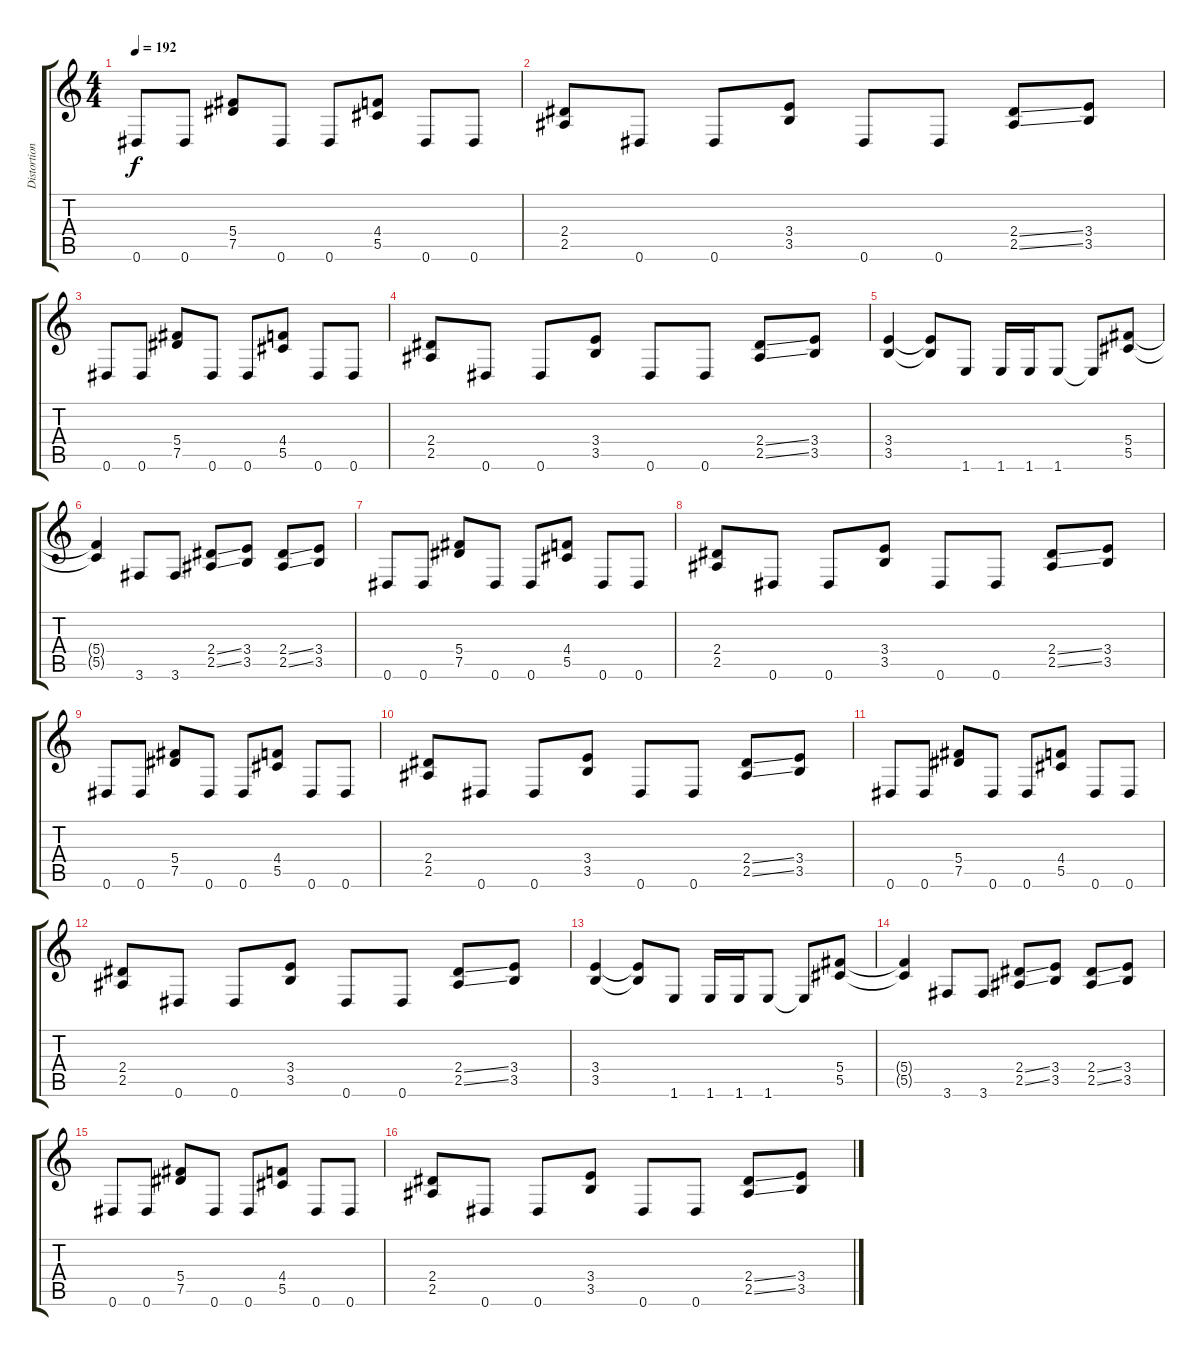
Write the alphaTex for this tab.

\track ("Distortion Guitar II" "Distortion") {instrument distortionguitar}
\staff {score tabs}
\tuning (Eb4 Bb3 Gb3 Db3 Ab2 Eb2) {hide}
\ts (4 4)
\tempo 192
\clef g2
\ks c
0.6.8{dy f} 0.6.8 (5.4 7.5).8 0.6.8 0.6.8 (4.4 5.5).8 0.6.8 0.6.8 |
(2.4 2.5).8 0.6.8 0.6.8 (3.4 3.5).8 0.6.8 0.6.8 (2.4{ss} 2.5{ss}).8 (3.4 3.5).8 |
0.6.8 0.6.8 (5.4 7.5).8 0.6.8 0.6.8 (4.4 5.5).8 0.6.8 0.6.8 |
(2.4 2.5).8 0.6.8 0.6.8 (3.4 3.5).8 0.6.8 0.6.8 (2.4{ss} 2.5{ss}).8 (3.4 3.5).8 |
(3.4 3.5).4 (3.4{t} 3.5{t}).8 1.6.8 1.6.16 1.6.16 1.6.8 1.6{t}.8 (5.4 5.5).8 |
(5.4{t} 5.5{t}).4 3.6.8 3.6.8 (2.4{ss} 2.5{ss}).8 (3.4 3.5).8 (2.4{ss} 2.5{ss}).8 (3.4 3.5).8 |
0.6.8 0.6.8 (5.4 7.5).8 0.6.8 0.6.8 (4.4 5.5).8 0.6.8 0.6.8 |
(2.4 2.5).8 0.6.8 0.6.8 (3.4 3.5).8 0.6.8 0.6.8 (2.4{ss} 2.5{ss}).8 (3.4 3.5).8 |
0.6.8 0.6.8 (5.4 7.5).8 0.6.8 0.6.8 (4.4 5.5).8 0.6.8 0.6.8 |
(2.4 2.5).8 0.6.8 0.6.8 (3.4 3.5).8 0.6.8 0.6.8 (2.4{ss} 2.5{ss}).8 (3.4 3.5).8 |
0.6.8 0.6.8 (5.4 7.5).8 0.6.8 0.6.8 (4.4 5.5).8 0.6.8 0.6.8 |
(2.4 2.5).8 0.6.8 0.6.8 (3.4 3.5).8 0.6.8 0.6.8 (2.4{ss} 2.5{ss}).8 (3.4 3.5).8 |
(3.4 3.5).4 (3.4{t} 3.5{t}).8 1.6.8 1.6.16 1.6.16 1.6.8 1.6{t}.8 (5.4 5.5).8 |
(5.4{t} 5.5{t}).4 3.6.8 3.6.8 (2.4{ss} 2.5{ss}).8 (3.4 3.5).8 (2.4{ss} 2.5{ss}).8 (3.4 3.5).8 |
0.6.8 0.6.8 (5.4 7.5).8 0.6.8 0.6.8 (4.4 5.5).8 0.6.8 0.6.8 |
(2.4 2.5).8 0.6.8 0.6.8 (3.4 3.5).8 0.6.8 0.6.8 (2.4{ss} 2.5{ss}).8 (3.4 3.5).8
